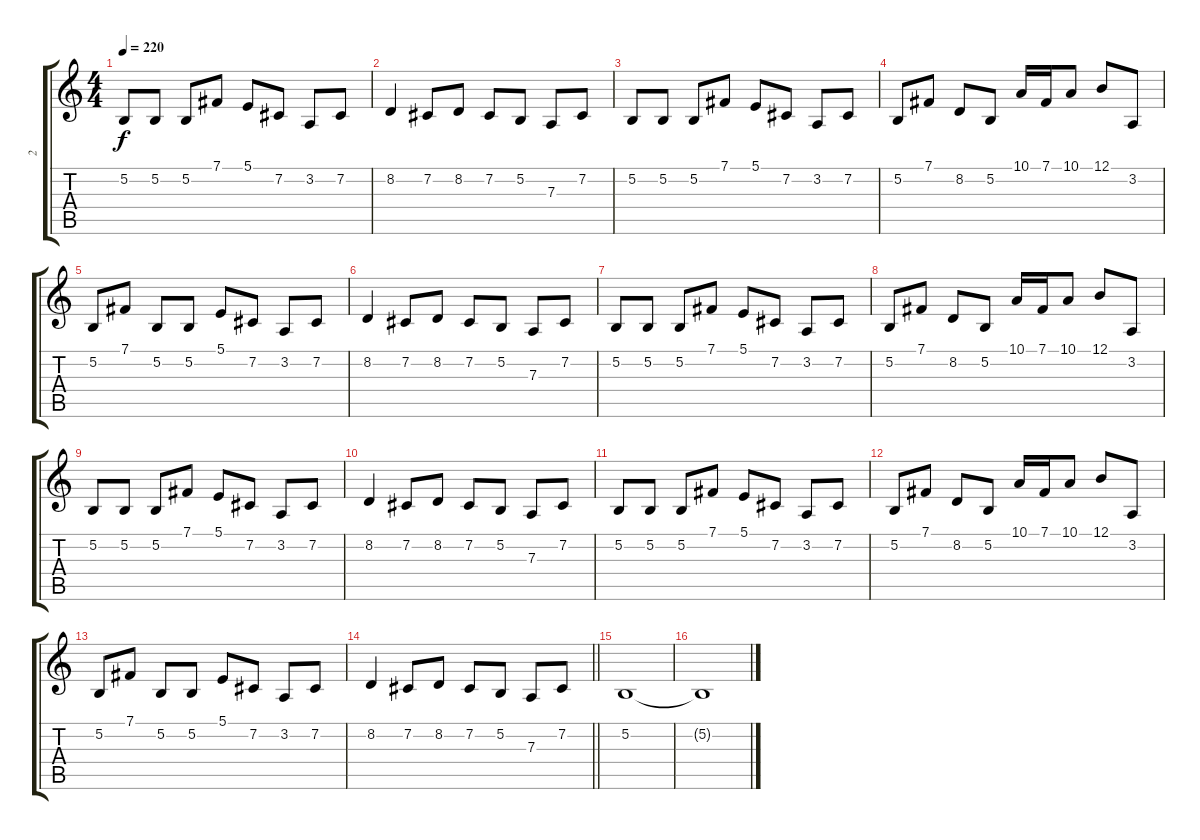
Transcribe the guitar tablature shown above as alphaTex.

\track ("2" "2") {instrument fiddle}
\staff {score tabs}
\tuning (B3 Gb3 D3 A2 E2 B1) {hide}
\ts (4 4)
\tempo 220
\clef g2
\ks c
5.2.8{dy f} 5.2.8 5.2.8 7.1.8 5.1.8 7.2.8 3.2.8 7.2.8 |
8.2.4 7.2.8 8.2.8 7.2.8 5.2.8 7.3.8 7.2.8 |
5.2.8 5.2.8 5.2.8 7.1.8 5.1.8 7.2.8 3.2.8 7.2.8 |
5.2.8 7.1.8 8.2.8 5.2.8 10.1.16 7.1.16 10.1.8 12.1.8 3.2.8 |
5.2.8 7.1.8 5.2.8 5.2.8 5.1.8 7.2.8 3.2.8 7.2.8 |
8.2.4 7.2.8 8.2.8 7.2.8 5.2.8 7.3.8 7.2.8 |
5.2.8 5.2.8 5.2.8 7.1.8 5.1.8 7.2.8 3.2.8 7.2.8 |
5.2.8 7.1.8 8.2.8 5.2.8 10.1.16 7.1.16 10.1.8 12.1.8 3.2.8 |
5.2.8 5.2.8 5.2.8 7.1.8 5.1.8 7.2.8 3.2.8 7.2.8 |
8.2.4 7.2.8 8.2.8 7.2.8 5.2.8 7.3.8 7.2.8 |
5.2.8 5.2.8 5.2.8 7.1.8 5.1.8 7.2.8 3.2.8 7.2.8 |
5.2.8 7.1.8 8.2.8 5.2.8 10.1.16 7.1.16 10.1.8 12.1.8 3.2.8 |
5.2.8 7.1.8 5.2.8 5.2.8 5.1.8 7.2.8 3.2.8 7.2.8 |
\barLineRight lightlight
8.2.4 7.2.8 8.2.8 7.2.8 5.2.8 7.3.8 7.2.8 |
5.2.1{volume 7} |
5.2{t}.1
